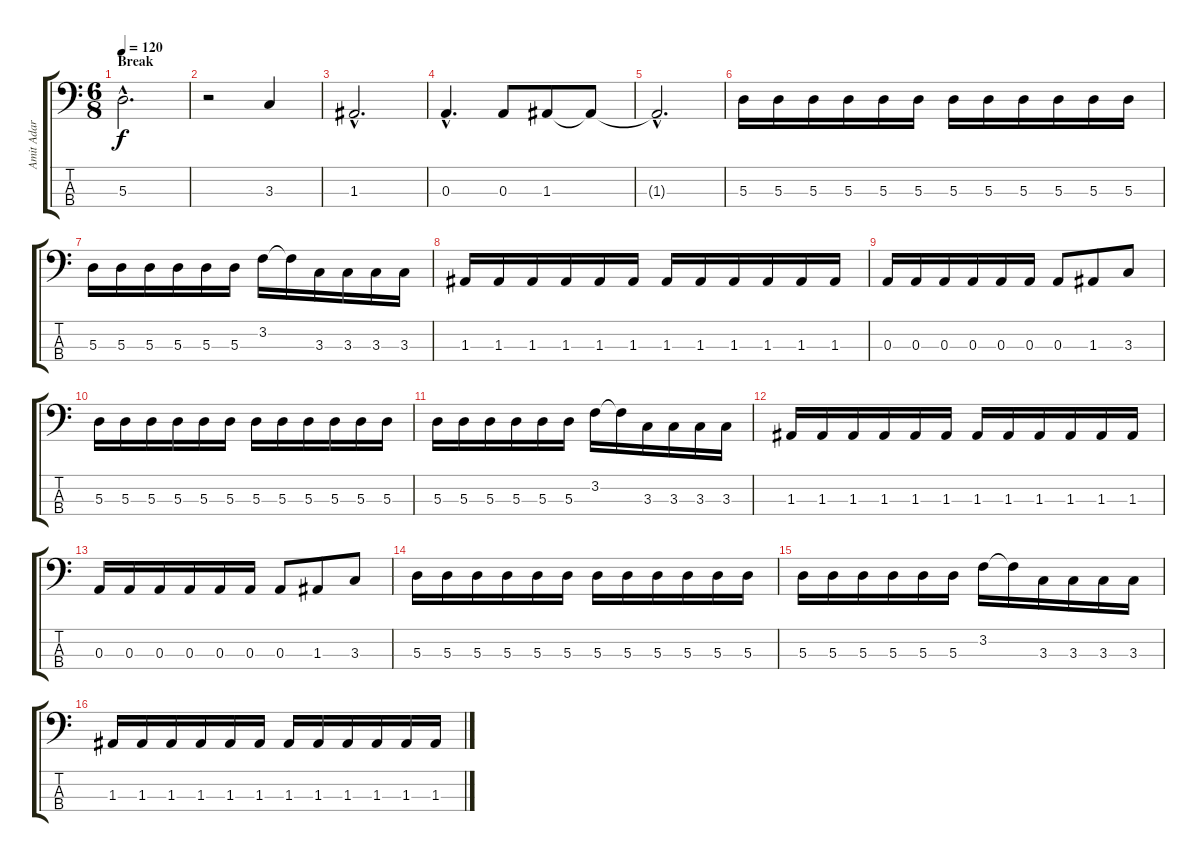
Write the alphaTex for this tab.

\track ("Amit Adar" "Amit Adar") {instrument electricbassfinger}
\staff {score tabs}
\tuning (G2 D2 A1 E1) {hide}
\ts (6 8)
\section ("" "Break")
\tempo 120
\clef f4
\ks c
5.3{hac}.2{d dy f} |
r.2 3.3.4 |
1.3{hac}.2{d} |
0.3{hac}.4{d} 0.3.8 1.3.8 1.3{t}.8 |
1.3{hac t}.2{d} |
5.3.16 5.3.16 5.3.16 5.3.16 5.3.16 5.3.16 5.3.16 5.3.16 5.3.16 5.3.16 5.3.16 5.3.16 |
5.3.16 5.3.16 5.3.16 5.3.16 5.3.16 5.3.16 3.2.16 3.2{t}.16 3.3.16 3.3.16 3.3.16 3.3.16 |
1.3.16 1.3.16 1.3.16 1.3.16 1.3.16 1.3.16 1.3.16 1.3.16 1.3.16 1.3.16 1.3.16 1.3.16 |
0.3.16 0.3.16 0.3.16 0.3.16 0.3.16 0.3.16 0.3.8 1.3.8 3.3.8 |
5.3.16 5.3.16 5.3.16 5.3.16 5.3.16 5.3.16 5.3.16 5.3.16 5.3.16 5.3.16 5.3.16 5.3.16 |
5.3.16 5.3.16 5.3.16 5.3.16 5.3.16 5.3.16 3.2.16 3.2{t}.16 3.3.16 3.3.16 3.3.16 3.3.16 |
1.3.16 1.3.16 1.3.16 1.3.16 1.3.16 1.3.16 1.3.16 1.3.16 1.3.16 1.3.16 1.3.16 1.3.16 |
0.3.16 0.3.16 0.3.16 0.3.16 0.3.16 0.3.16 0.3.8 1.3.8 3.3.8 |
5.3.16 5.3.16 5.3.16 5.3.16 5.3.16 5.3.16 5.3.16 5.3.16 5.3.16 5.3.16 5.3.16 5.3.16 |
5.3.16 5.3.16 5.3.16 5.3.16 5.3.16 5.3.16 3.2.16 3.2{t}.16 3.3.16 3.3.16 3.3.16 3.3.16 |
1.3.16 1.3.16 1.3.16 1.3.16 1.3.16 1.3.16 1.3.16 1.3.16 1.3.16 1.3.16 1.3.16 1.3.16
